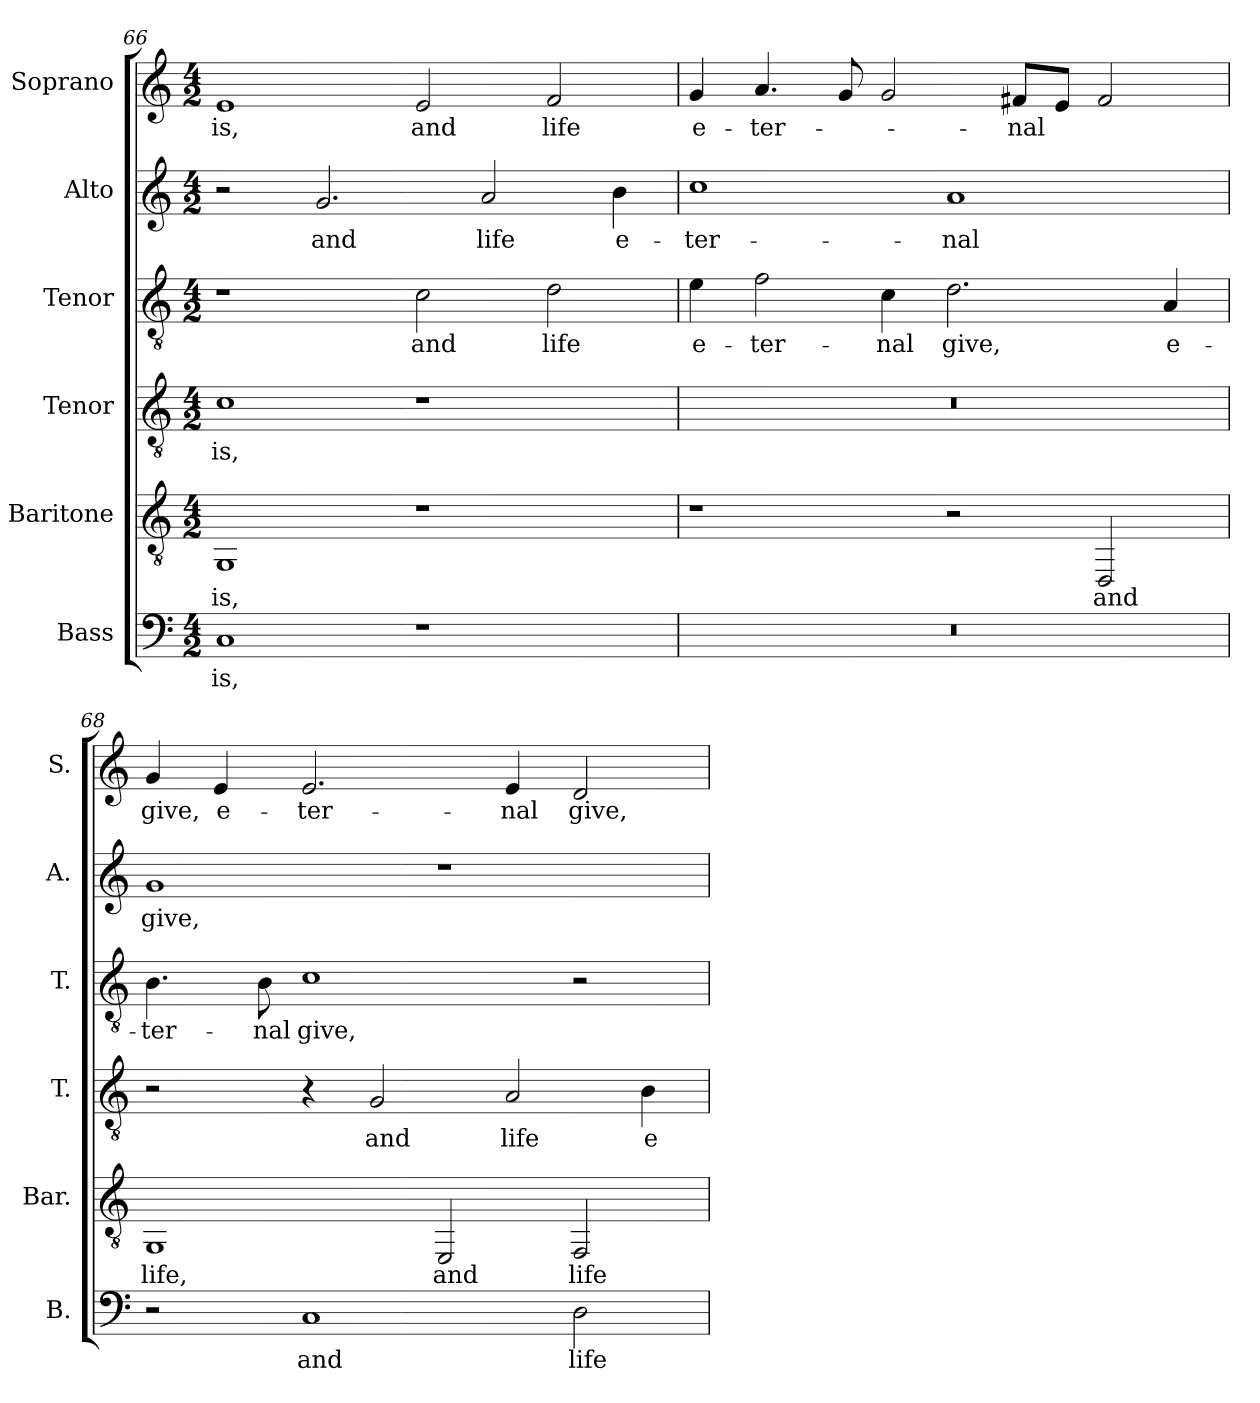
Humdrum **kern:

**kern	**text	**kern	**text	**kern	**text	**kern	**text	**kern	**text	**kern	**text
*part6	*part6	*part5	*part5	*part4	*part4	*part3	*part3	*part2	*part2	*part1	*part1
*staff6	*staff6	*staff5	*staff5	*staff4	*staff4	*staff3	*staff3	*staff2	*staff2	*staff1	*staff1
*I"Bass	*	*I"Baritone	*	*I"Tenor	*	*I"Tenor	*	*I"Alto	*	*I"Soprano	*
*I'B.	*	*I'Bar.	*	*I'T.	*	*I'T.	*	*I'A.	*	*I'S.	*
*clefF4	*	*clefGv2	*	*clefGv2	*	*clefGv2	*	*clefG2	*	*clefG2	*
*	*	*	*	*ITrd7c12	*	*ITrd7c12	*	*	*	*	*
*k[]	*	*k[]	*	*k[]	*	*k[]	*	*k[]	*	*k[]	*
*C:	*	*C:	*	*C:	*	*C:	*	*C:	*	*C:	*
*M4/2	*	*M4/2	*	*M4/2	*	*M4/2	*	*M4/2	*	*M4/2	*
=66	=66	=66	=66	=66	=66	=66	=66	=66	=66	=66	=66
!	!LO:LY:b:color=#000000	!	!	!	!	!	!	!	!	!	!
!	!	!	!LO:LY:b:color=#000000	!	!	!	!	!	!	!	!
!	!	!	!	!	!LO:LY:b:color=#000000	!	!	!	!	!	!
!	!	!	!	!	!	!	!	!	!	!	!LO:LY:b:color=#000000
1Ci	is,	1GGi	is,	1Ci	is,	1r	.	2r	.	1ei	is,
!	!	!	!	!	!	!	!	!	!LO:LY:b:color=#000000	!	!
.	.	.	.	.	.	.	.	2.gi/	and	.	.
!	!	!	!	!	!	!	!LO:LY:b:color=#000000	!	!	!	!
!	!	!	!	!	!	!	!	!	!	!	!LO:LY:b:color=#000000
1r	.	1r	.	1r	.	2Ci\	and	.	.	2ei/	and
!	!	!	!	!	!	!	!	!	!LO:LY:b:color=#000000	!	!
.	.	.	.	.	.	.	.	2ai/	life	.	.
!	!	!	!	!	!	!	!LO:LY:b:color=#000000	!	!	!	!
!	!	!	!	!	!	!	!	!	!	!	!LO:LY:b:color=#000000
.	.	.	.	.	.	2Di\	life	.	.	2fi/	life
!	!	!	!	!	!	!	!	!	!LO:LY:b:color=#000000	!	!
.	.	.	.	.	.	.	.	4bi\	e-	.	.
=67	=67	=67	=67	=67	=67	=67	=67	=67	=67	=67	=67
!LO:N:vis=1	!	!	!	!LO:N:vis=1	!	!	!	!	!	!	!
!	!	!	!	!	!	!	!LO:LY:b:color=#000000	!	!	!	!
!	!	!	!	!	!	!	!	!	!LO:LY:b:color=#000000	!	!
!	!	!	!	!	!	!	!	!	!	!	!LO:LY:b:color=#000000
0r	.	1r	.	0r	.	4Ei\	e-	1cci	-ter-	4gi/	e-
!	!	!	!	!	!	!	!LO:LY:b:color=#000000	!	!	!	!
!	!	!	!	!	!	!	!	!	!	!	!LO:LY:b:color=#000000
.	.	.	.	.	.	2Fi\	-ter-	.	.	4.ai/	-ter-
.	.	.	.	.	.	.	.	.	.	8gi/	.
!	!	!	!	!	!	!	!LO:LY:b:color=#000000	!	!	!	!
.	.	.	.	.	.	4Ci\	-nal	.	.	2gi/	.
!	!	!	!	!	!	!	!LO:LY:b:color=#000000	!	!	!	!
!	!	!	!	!	!	!	!	!	!LO:LY:b:color=#000000	!	!
.	.	2r	.	.	.	2.Di\	give,	1ai	-nal	.	.
!	!	!	!	!	!	!	!	!	!	!	!LO:LY:b:color=#000000
.	.	.	.	.	.	.	.	.	.	8f#Xi/L	-nal
.	.	.	.	.	.	.	.	.	.	8ei/J	.
!	!	!	!LO:LY:b:color=#000000	!	!	!	!	!	!	!	!
.	.	2DDi/	and	.	.	.	.	.	.	2f#i/	.
!	!	!	!	!	!	!	!LO:LY:b:color=#000000	!	!	!	!
.	.	.	.	.	.	4AAi/	e-	.	.	.	.
!!LO:PB:g=z
=68	=68	=68	=68	=68	=68	=68	=68	=68	=68	=68	=68
!	!	!	!LO:LY:b:color=#000000	!	!	!	!	!	!	!	!
!	!	!	!	!	!	!	!LO:LY:b:color=#000000	!	!	!	!
!	!	!	!	!	!	!	!	!	!LO:LY:b:color=#000000	!	!
!	!	!	!	!	!	!	!	!	!	!	!LO:LY:b:color=#000000
2r	.	1GGi	life,	2r	.	4.BBi\	-ter-	1gi	give,	4gi/	give,
!	!	!	!	!	!	!	!	!	!	!	!LO:LY:b:color=#000000
.	.	.	.	.	.	.	.	.	.	4ei/	e-
!	!	!	!	!	!	!	!LO:LY:b:color=#000000	!	!	!	!
.	.	.	.	.	.	8BBi\	-nal	.	.	.	.
!	!LO:LY:b:color=#000000	!	!	!	!	!	!	!	!	!	!
!	!	!	!	!	!	!	!LO:LY:b:color=#000000	!	!	!	!
!	!	!	!	!	!	!	!	!	!	!	!LO:LY:b:color=#000000
1Ci	and	.	.	4r	.	1Ci	give,	.	.	2.ei/	-ter-
!	!	!	!	!	!LO:LY:b:color=#000000	!	!	!	!	!	!
.	.	.	.	2GGi/	and	.	.	.	.	.	.
!	!	!	!LO:LY:b:color=#000000	!	!	!	!	!	!	!	!
.	.	2EEi/	and	.	.	.	.	1r	.	.	.
!	!	!	!	!	!LO:LY:b:color=#000000	!	!	!	!	!	!
!	!	!	!	!	!	!	!	!	!	!	!LO:LY:b:color=#000000
.	.	.	.	2AAi/	life	.	.	.	.	4ei/	-nal
!	!LO:LY:b:color=#000000	!	!	!	!	!	!	!	!	!	!
!	!	!	!LO:LY:b:color=#000000	!	!	!	!	!	!	!	!
!	!	!	!	!	!	!	!	!	!	!	!LO:LY:b:color=#000000
2Di\	life	2FFi/	life	.	.	2r	.	.	.	2di/	give,
!	!	!	!	!	!LO:LY:b:color=#000000	!	!	!	!	!	!
.	.	.	.	4BBi\	e-	.	.	.	.	.	.
=	=	=	=	=	=	=	=	=	=	=	=
*-	*-	*-	*-	*-	*-	*-	*-	*-	*-	*-	*-
